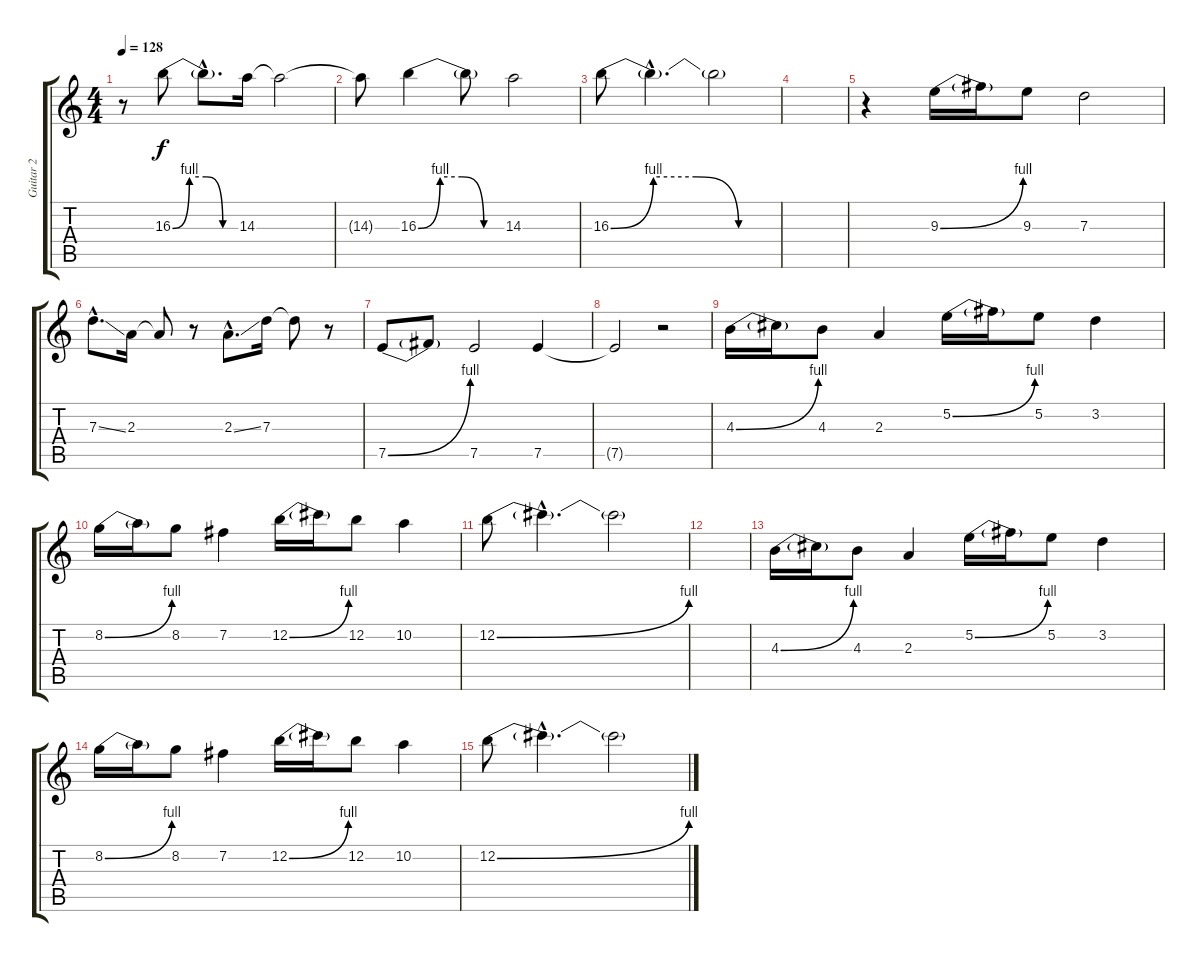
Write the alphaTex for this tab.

\track ("Guitar 2" "Guitar 2") {instrument distortionguitar}
\staff {score tabs}
\tuning (E4 B3 G3 D3 A2 E2) {hide}
\ts (4 4)
\tempo 128
\clef g2
\ks c
r.8{dy f} 16.3{be (custom 0 0 15 4 30 4 45 0 60 0)}.8 16.3{hac t}.8{d} 14.3.16 14.3{t}.2 |
14.3{t}.8 16.3{be (custom 0 0 15 4 30 4 45 0 60 0)}.4 16.3{t}.8 14.3.2 |
16.3{be (custom 0 0 15 4 30 4 45 0 60 0)}.8 16.3{hac t}.4{d} 16.3{t}.2 |
|
r.4 9.3{be (bend 0 0 60 4)}.16 9.3{t}.16 9.3.8 7.3.2 |
7.3{ss hac}.8{d} 2.3.16 2.3{t}.8 r.8 2.3{ss hac}.8{d} 7.3.16 7.3{t}.8 r.8 |
7.5{be (bend 0 0 60 4)}.8 7.5{t}.8 7.5.2 7.5.4 |
7.5{t}.2 r.2 |
4.3{be (bend 0 0 60 4)}.16 4.3{t}.16 4.3.8 2.3.4 5.2{be (bend 0 0 60 4)}.16 5.2{t}.16 5.2.8 3.2.4 |
8.2{be (bend 0 0 60 4)}.16 8.2{t}.16 8.2.8 7.2.4 12.2{be (bend 0 0 60 4)}.16 12.2{t}.16 12.2.8 10.2.4 |
12.2{be (bend 0 0 60 4)}.8 12.2{hac t}.4{d} 12.2{t}.2 |
|
4.3{be (bend 0 0 60 4)}.16 4.3{t}.16 4.3.8 2.3.4 5.2{be (bend 0 0 60 4)}.16 5.2{t}.16 5.2.8 3.2.4 |
8.2{be (bend 0 0 60 4)}.16 8.2{t}.16 8.2.8 7.2.4 12.2{be (bend 0 0 60 4)}.16 12.2{t}.16 12.2.8 10.2.4 |
12.2{be (bend 0 0 60 4)}.8 12.2{hac t}.4{d} 12.2{t}.2
